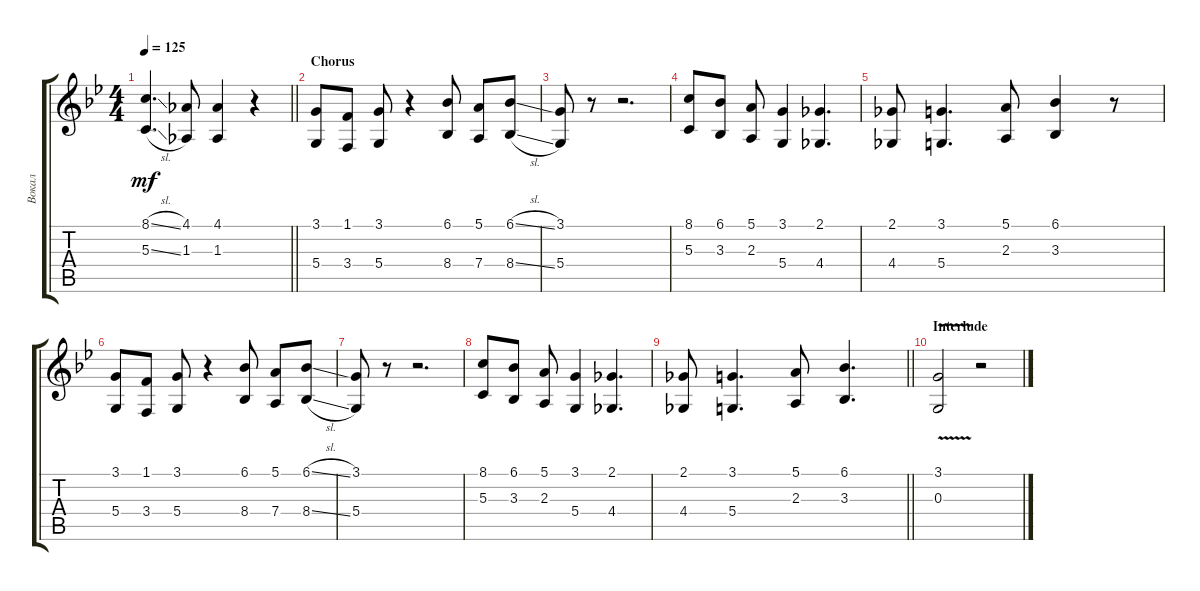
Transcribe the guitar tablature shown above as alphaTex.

\track ("Вокал" "Вокал") {instrument trumpet}
\staff {score tabs}
\tuning (E4 B3 G3 D3 A2 E2) {hide}
\ts (4 4)
\tempo 125
\clef g2
\barLineRight lightlight
\ks gminor
(8.1{sl} 5.3{sl}).4{d dy mf} (4.1 1.3).8 (4.1 1.3).4 r.4 |
\section ("" "Chorus")
(3.1 5.4).8 (1.1 3.4).8 (3.1 5.4).8 r.4 (6.1 8.4).8 (5.1 7.4).8 (6.1{sl} 8.4{sl}).8 |
(3.1 5.4).8 r.8 r.2{d} |
(8.1 5.3).8 (6.1 3.3).8 (5.1 2.3).8 (3.1 5.4).4 (2.1 4.4).4{d} |
(2.1 4.4).8 (3.1 5.4).4{d} (5.1 2.3).8 (6.1 3.3).4 r.8 |
(3.1 5.4).8 (1.1 3.4).8 (3.1 5.4).8 r.4 (6.1 8.4).8 (5.1 7.4).8 (6.1{sl} 8.4{sl}).8 |
(3.1 5.4).8 r.8 r.2{d} |
(8.1 5.3).8 (6.1 3.3).8 (5.1 2.3).8 (3.1 5.4).4 (2.1 4.4).4{d} |
\barLineRight lightlight
(2.1 4.4).8 (3.1 5.4).4{d} (5.1 2.3).8 (6.1 3.3).4{d} |
\section ("" "Interlude")
(3.1{v} 0.3{v}).2 r.2
